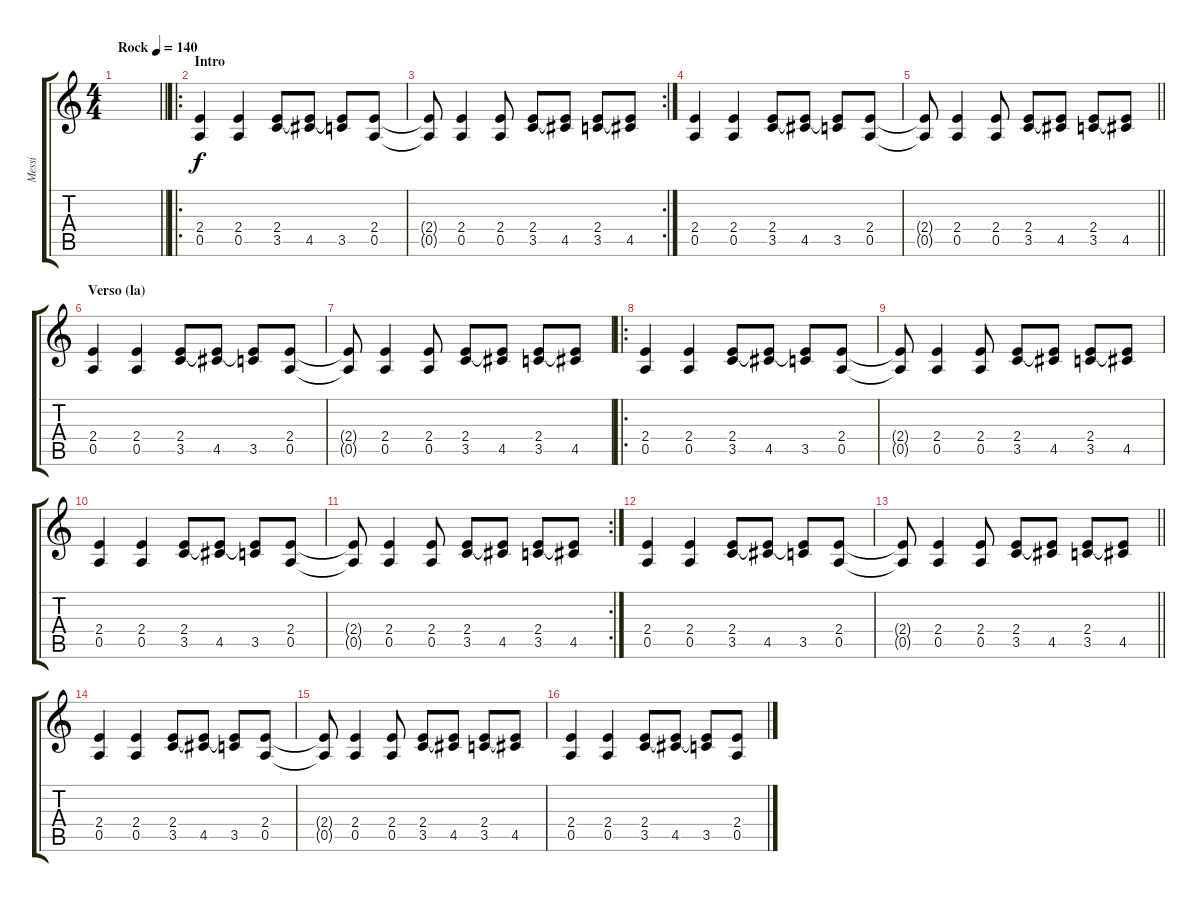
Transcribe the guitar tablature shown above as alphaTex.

\track ("Messi" "Messi") {instrument overdrivenguitar}
\staff {score tabs}
\tuning (E4 B3 G3 D3 A2 E2) {hide}
\ts (4 4)
\tempo (140 "Rock")
\clef g2
\barLineRight lightlight
\ks c
|
\ro
\section ("" "Intro")
(2.4 0.5).4 (2.4 0.5).4 (2.4 3.5).8 (2.4{t} 4.5).8 (2.4{t} 3.5).8 (2.4 0.5).8 |
\rc 2
(2.4{t} 0.5{t}).8 (2.4 0.5).4 (2.4 0.5).8 (2.4 3.5).8 (2.4{t} 4.5).8 (2.4 3.5).8 (2.4{t} 4.5).8 |
(2.4 0.5).4 (2.4 0.5).4 (2.4 3.5).8 (2.4{t} 4.5).8 (2.4{t} 3.5).8 (2.4 0.5).8 |
\barLineRight lightlight
(2.4{t} 0.5{t}).8 (2.4 0.5).4 (2.4 0.5).8 (2.4 3.5).8 (2.4{t} 4.5).8 (2.4 3.5).8 (2.4{t} 4.5).8 |
\section ("" "Verso (la)")
(2.4 0.5).4 (2.4 0.5).4 (2.4 3.5).8 (2.4{t} 4.5).8 (2.4{t} 3.5).8 (2.4 0.5).8 |
(2.4{t} 0.5{t}).8 (2.4 0.5).4 (2.4 0.5).8 (2.4 3.5).8 (2.4{t} 4.5).8 (2.4 3.5).8 (2.4{t} 4.5).8 |
\ro
(2.4 0.5).4 (2.4 0.5).4 (2.4 3.5).8 (2.4{t} 4.5).8 (2.4{t} 3.5).8 (2.4 0.5).8 |
(2.4{t} 0.5{t}).8 (2.4 0.5).4 (2.4 0.5).8 (2.4 3.5).8 (2.4{t} 4.5).8 (2.4 3.5).8 (2.4{t} 4.5).8 |
(2.4 0.5).4 (2.4 0.5).4 (2.4 3.5).8 (2.4{t} 4.5).8 (2.4{t} 3.5).8 (2.4 0.5).8 |
\rc 2
(2.4{t} 0.5{t}).8 (2.4 0.5).4 (2.4 0.5).8 (2.4 3.5).8 (2.4{t} 4.5).8 (2.4 3.5).8 (2.4{t} 4.5).8 |
(2.4 0.5).4 (2.4 0.5).4 (2.4 3.5).8 (2.4{t} 4.5).8 (2.4{t} 3.5).8 (2.4 0.5).8 |
\barLineRight lightlight
(2.4{t} 0.5{t}).8 (2.4 0.5).4 (2.4 0.5).8 (2.4 3.5).8 (2.4{t} 4.5).8 (2.4 3.5).8 (2.4{t} 4.5).8 |
(2.4 0.5).4 (2.4 0.5).4 (2.4 3.5).8 (2.4{t} 4.5).8 (2.4{t} 3.5).8 (2.4 0.5).8 |
(2.4{t} 0.5{t}).8 (2.4 0.5).4 (2.4 0.5).8 (2.4 3.5).8 (2.4{t} 4.5).8 (2.4 3.5).8 (2.4{t} 4.5).8 |
(2.4 0.5).4 (2.4 0.5).4 (2.4 3.5).8 (2.4{t} 4.5).8 (2.4{t} 3.5).8 (2.4 0.5).8
